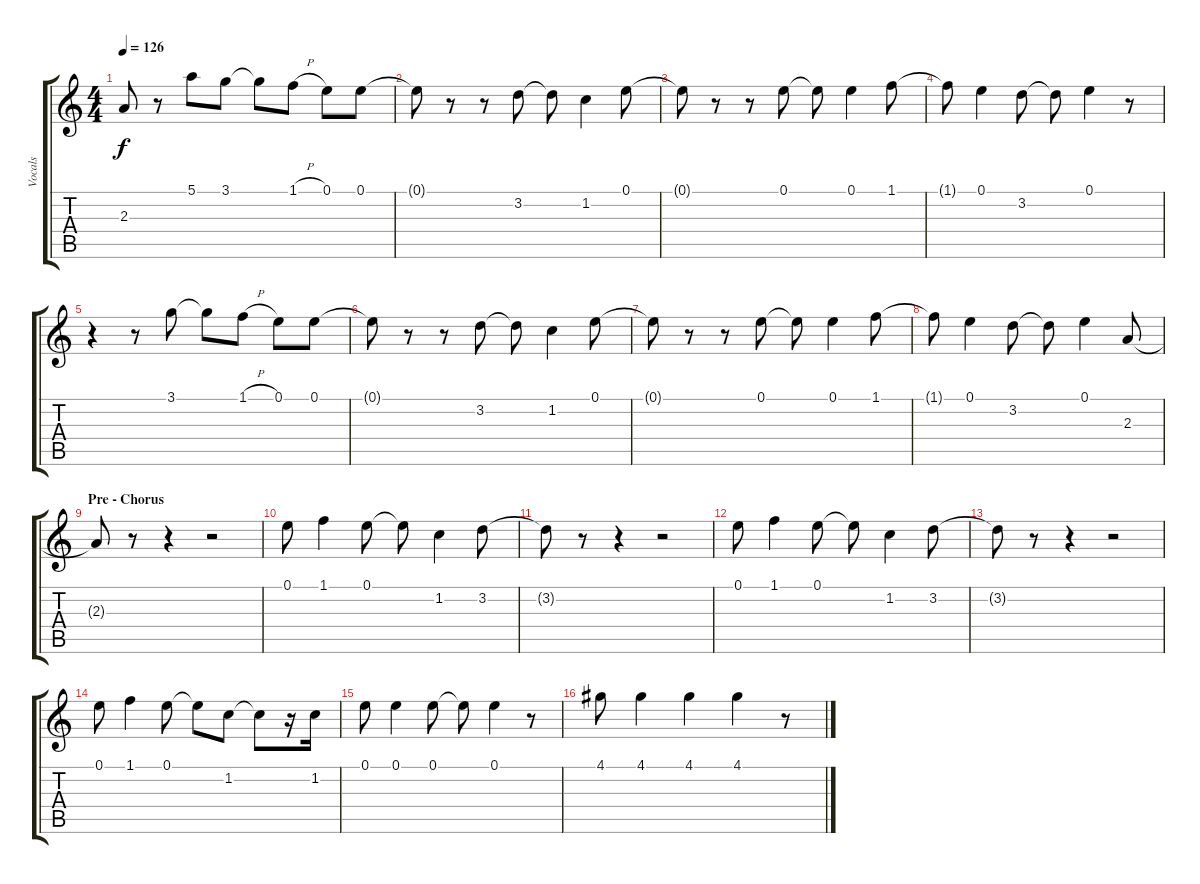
\track ("Vocals" "Vocals") {instrument overdrivenguitar}
\staff {score tabs}
\tuning (E4 B3 G3 D3 A2 E2) {hide}
\ts (4 4)
\tempo 126
\clef g2
\ks c
2.3{t}.8{dy f} r.8 5.1.8 3.1.8 3.1{t}.8 1.1{h}.8 0.1.8 0.1.8 |
0.1{t}.8 r.8 r.8 3.2.8 3.2{t}.8 1.2.4 0.1.8 |
0.1{t}.8 r.8 r.8 0.1.8 0.1{t}.8 0.1.4 1.1.8 |
1.1{t}.8 0.1.4 3.2.8 3.2{t}.8 0.1.4 r.8 |
r.4 r.8 3.1.8 3.1{t}.8 1.1{h}.8 0.1.8 0.1.8 |
0.1{t}.8 r.8 r.8 3.2.8 3.2{t}.8 1.2.4 0.1.8 |
0.1{t}.8 r.8 r.8 0.1.8 0.1{t}.8 0.1.4 1.1.8 |
1.1{t}.8 0.1.4 3.2.8 3.2{t}.8 0.1.4 2.3.8 |
\section ("" "Pre - Chorus")
2.3{t}.8 r.8 r.4 r.2 |
0.1.8 1.1.4 0.1.8 0.1{t}.8 1.2.4 3.2.8 |
3.2{t}.8 r.8 r.4 r.2 |
0.1.8 1.1.4 0.1.8 0.1{t}.8 1.2.4 3.2.8 |
3.2{t}.8 r.8 r.4 r.2 |
0.1.8 1.1.4 0.1.8 0.1{t}.8 1.2.8 1.2{t}.8 r.16 1.2.16 |
0.1.8 0.1.4 0.1.8 0.1{t}.8 0.1.4 r.8 |
4.1.8 4.1.4 4.1.4 4.1.4 r.8
